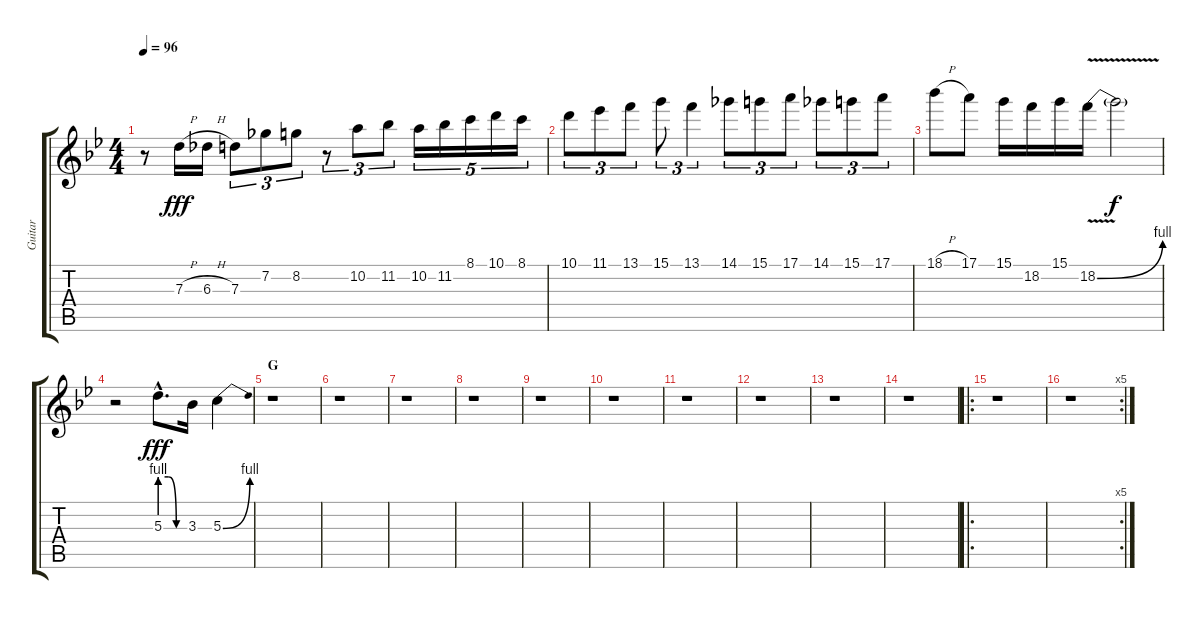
\track ("Guitar" "Guitar") {instrument electricguitarclean}
\staff {score tabs}
\tuning (E4 B3 G3 D3 A2 E2) {hide}
\ts (4 4)
\tempo 96
\clef g2
\ks bb
r.8{dy f} 7.3{h}.16{dy fff} 6.3{h}.16 7.3.8{tu (3 2)} 7.2.8{tu (3 2)} 8.2.8{tu (3 2)} r.8{tu (3 2)} 10.2.8{tu (3 2)} 11.2.8{tu (3 2)} 10.2.16{tu (5 4)} 11.2.16{tu (5 4)} 8.1.16{tu (5 4)} 10.1.16{tu (5 4)} 8.1.16{tu (5 4)} |
10.1.8{tu (3 2)} 11.1.8{tu (3 2)} 13.1.8{tu (3 2)} 15.1.8{tu (3 2)} 13.1.4{tu (3 2)} 14.1.8{tu (3 2)} 15.1.8{tu (3 2)} 17.1.8{tu (3 2)} 14.1.8{tu (3 2)} 15.1.8{tu (3 2)} 17.1.8{tu (3 2)} |
18.1{h}.8 17.1.8 15.1.16 18.2.16 15.1.16 18.2{be (bend 0 0 60 4) v}.16 18.2{t}.2{dy f} |
r.2 5.3{be (custom 0 4 20 4 40 0 60 0) hac}.8{d dy fff} 3.3.16 5.3{be (bend 0 0 60 4)}.4 |
\section ("" "G")
r.1 |
r.1 |
r.1 |
r.1 |
r.1 |
r.1 |
r.1 |
r.1 |
r.1 |
r.1 |
\ro
r.1 |
\rc 5
r.1
